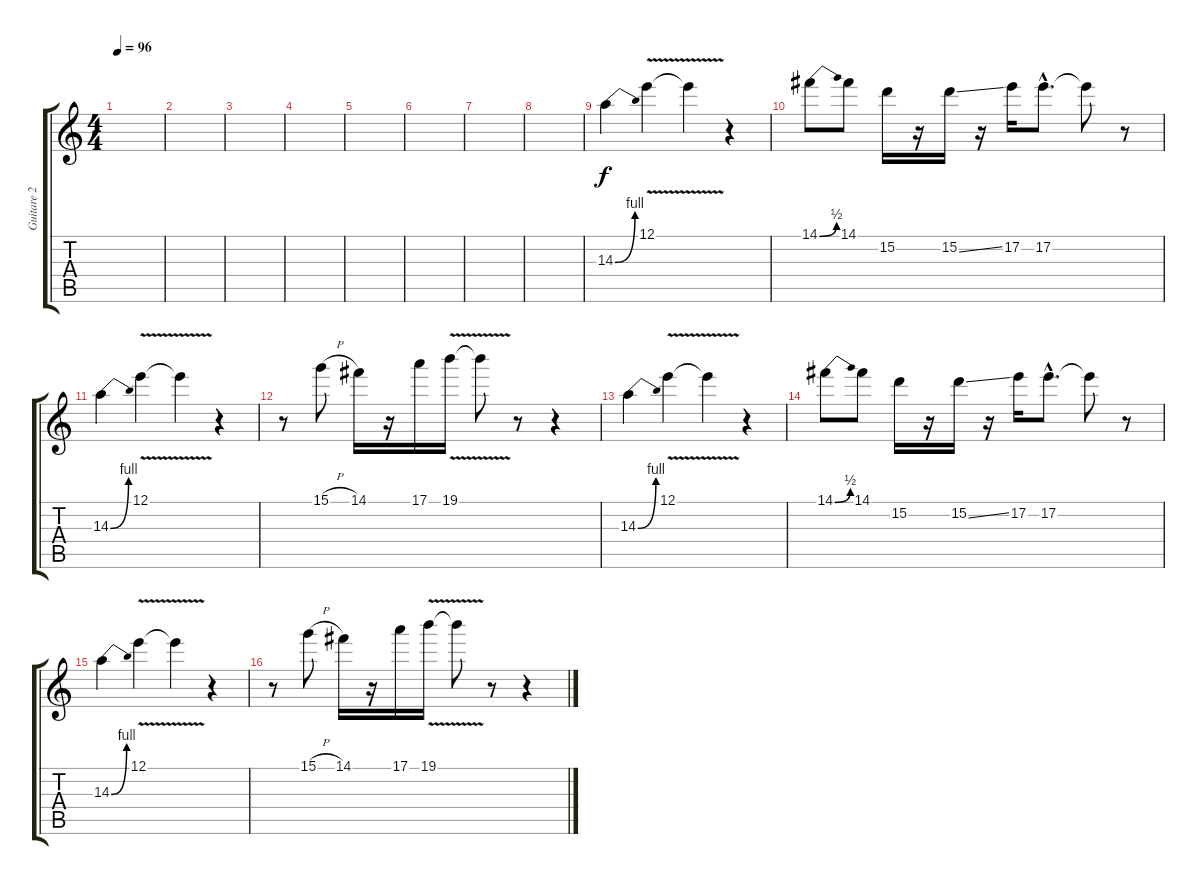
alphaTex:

\track ("Guitare 2" "Guitare 2") {instrument distortionguitar}
\staff {score tabs}
\tuning (E4 B3 G3 D3 A2 E2) {hide}
\ts (4 4)
\tempo 96
\clef g2
\ks c
|
|
|
|
|
|
|
|
14.3{be (bend 0 0 60 4)}.4 12.1{v}.4 12.1{t}.4 r.4 |
14.1{be (bend 0 0 60 2)}.8 14.1.8 15.2.16 r.16 15.2{ss}.16 r.16 17.2.16 17.2{hac}.8{d} 17.2{t}.8 r.8 |
14.3{be (bend 0 0 60 4)}.4 12.1{v}.4 12.1{t}.4 r.4 |
r.8 15.1{h}.8 14.1.16 r.16 17.1.16 19.1{v}.16 19.1{t}.8 r.8 r.4 |
14.3{be (bend 0 0 60 4)}.4 12.1{v}.4 12.1{t}.4 r.4 |
14.1{be (bend 0 0 60 2)}.8 14.1.8 15.2.16 r.16 15.2{ss}.16 r.16 17.2.16 17.2{hac}.8{d} 17.2{t}.8 r.8 |
14.3{be (bend 0 0 60 4)}.4 12.1{v}.4 12.1{t}.4 r.4 |
r.8 15.1{h}.8 14.1.16 r.16 17.1.16 19.1{v}.16 19.1{t}.8 r.8 r.4
